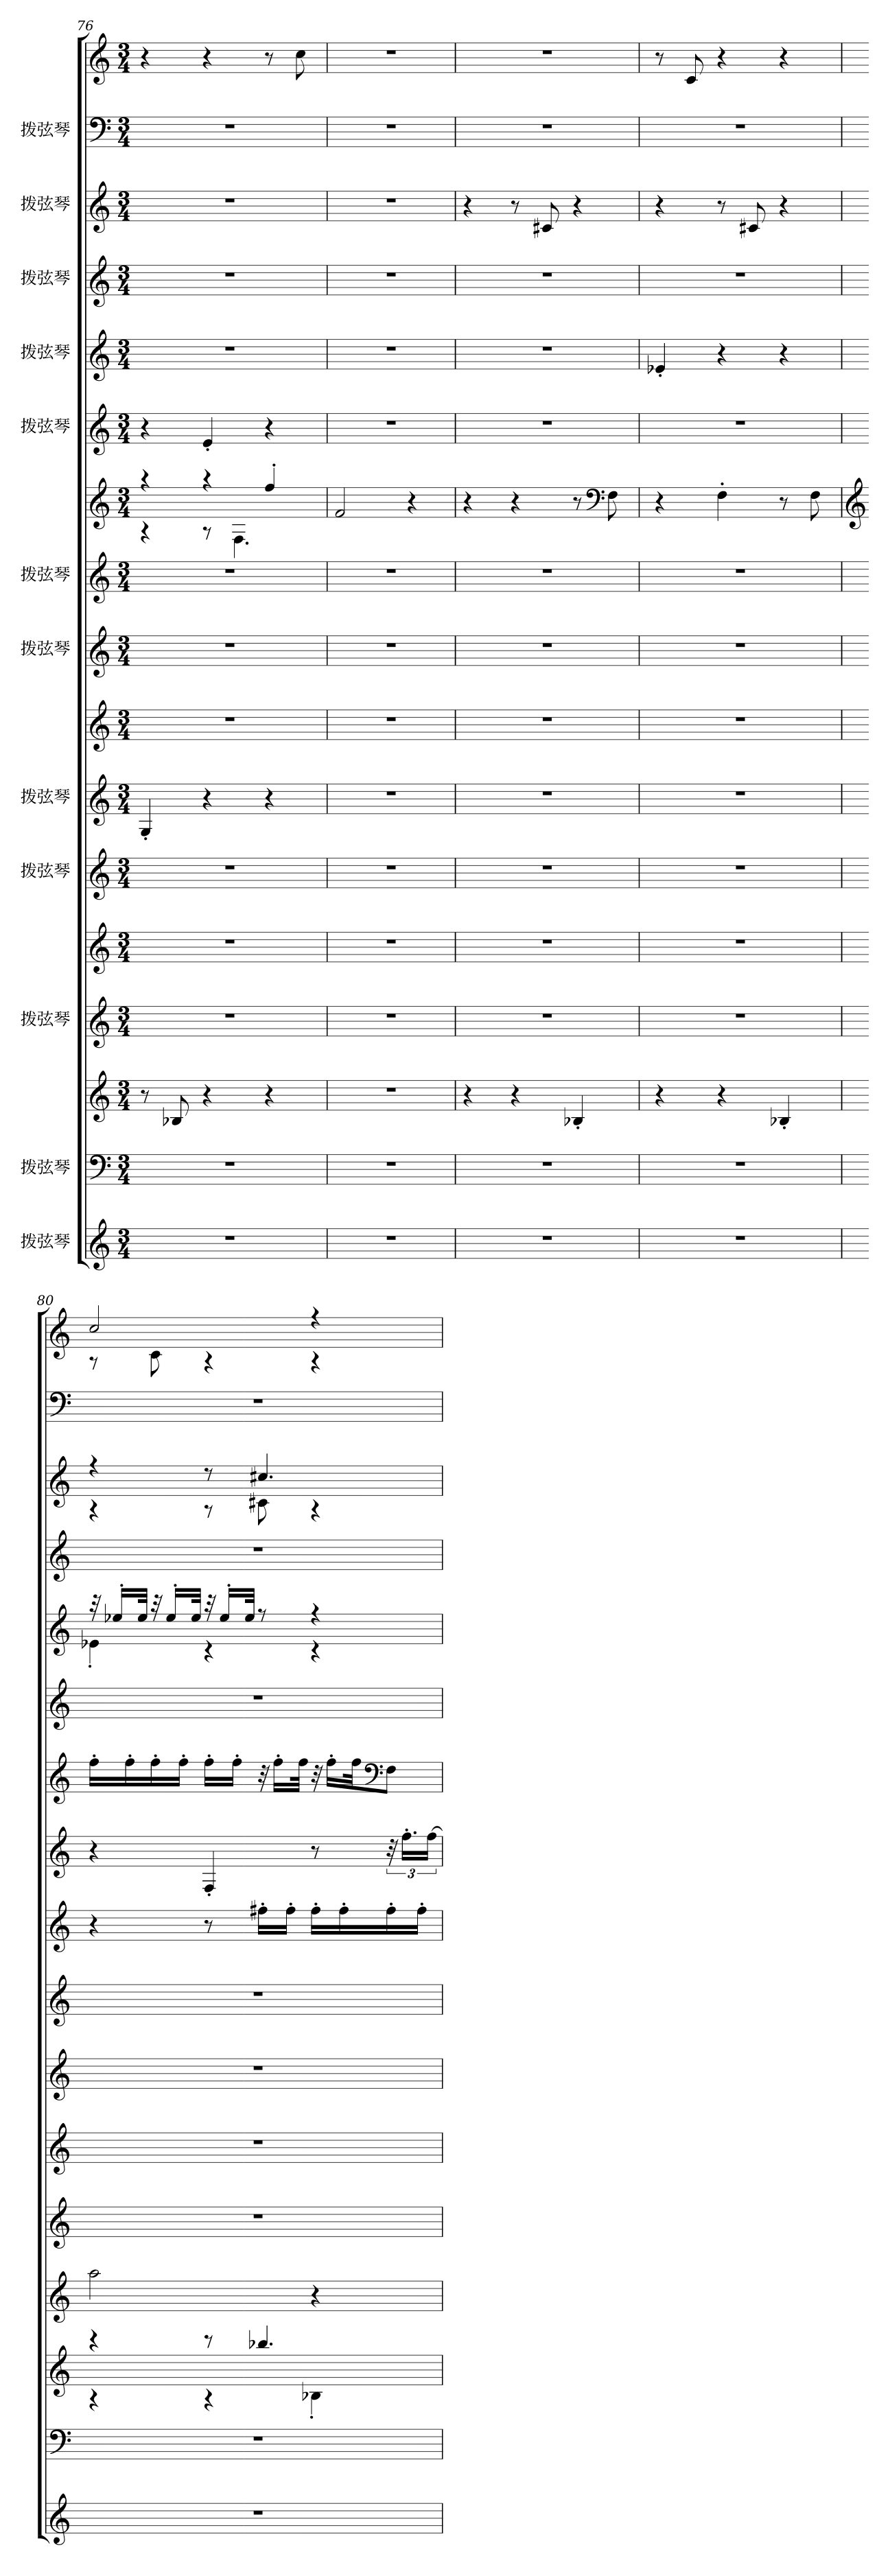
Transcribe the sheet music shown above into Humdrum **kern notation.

**kern	**kern	**kern	**kern	**kern	**kern	**kern	**kern	**kern	**kern	**kern	**kern	**kern	**kern	**kern	**kern	**kern
*part12	*part11	*part11	*part10	*part10	*part9	*part8	*part8	*part7	*part6	*part6	*part5	*part4	*part3	*part2	*part1	*part1
*staff17	*staff16	*staff15	*staff14	*staff13	*staff12	*staff11	*staff10	*staff9	*staff8	*staff7	*staff6	*staff5	*staff4	*staff3	*staff2	*staff1
*I"拨弦琴	*I"拨弦琴	*	*I"拨弦琴	*	*I"拨弦琴	*I"拨弦琴	*	*I"拨弦琴	*I"拨弦琴	*	*I"拨弦琴	*I"拨弦琴	*I"拨弦琴	*I"拨弦琴	*I"拨弦琴	*
*clefG2	*clefF4	*clefG2	*clefG2	*clefG2	*clefG2	*clefG2	*clefG2	*clefG2	*clefG2	*clefG2	*clefG2	*clefG2	*clefG2	*clefG2	*clefF4	*clefG2
*k[]	*k[]	*k[]	*k[]	*k[]	*k[]	*k[]	*k[]	*k[]	*k[]	*k[]	*k[]	*k[]	*k[]	*k[]	*k[]	*k[]
*M3/4	*M3/4	*M3/4	*M3/4	*M3/4	*M3/4	*M3/4	*M3/4	*M3/4	*M3/4	*M3/4	*M3/4	*M3/4	*M3/4	*M3/4	*M3/4	*M3/4
=76	=76	=76	=76	=76	=76	=76	=76	=76	=76	=76	=76	=76	=76	=76	=76	=76
*	*	*	*	*	*	*	*	*	*	*^	*	*	*	*	*	*
2.r	2.r	8r	2.r	2.r	2.r	4G'/	2.r	2.r	2.r	4r	4r	4r	2.r	2.r	2.r	2.r	4r
.	.	8B-X/	.	.	.	.	.	.	.	.	.	.	.	.	.	.	.
.	.	4r	.	.	.	4r	.	.	.	4r	8r	4e'/	.	.	.	.	4r
.	.	.	.	.	.	.	.	.	.	.	4.F\	.	.	.	.	.	.
.	.	4r	.	.	.	4r	.	.	.	4ff'/	.	4r	.	.	.	.	8r
.	.	.	.	.	.	.	.	.	.	.	.	.	.	.	.	.	8cc\
*	*	*	*	*	*	*	*	*	*	*v	*v	*	*	*	*	*	*
=77	=77	=77	=77	=77	=77	=77	=77	=77	=77	=77	=77	=77	=77	=77	=77	=77
2.r	2.r	2.r	2.r	2.r	2.r	2.r	2.r	2.r	2.r	2f/	2.r	2.r	2.r	2.r	2.r	2.r
.	.	.	.	.	.	.	.	.	.	4r	.	.	.	.	.	.
=78	=78	=78	=78	=78	=78	=78	=78	=78	=78	=78	=78	=78	=78	=78	=78	=78
2.r	2.r	4r	2.r	2.r	2.r	2.r	2.r	2.r	2.r	4r	2.r	2.r	2.r	4r	2.r	2.r
.	.	4r	.	.	.	.	.	.	.	4r	.	.	.	8r	.	.
.	.	.	.	.	.	.	.	.	.	.	.	.	.	8c#X/	.	.
.	.	4B-X'/	.	.	.	.	.	.	.	8r	.	.	.	4r	.	.
*	*	*	*	*	*	*	*	*	*	*clefF4	*	*	*	*	*	*
.	.	.	.	.	.	.	.	.	.	8F\	.	.	.	.	.	.
=79	=79	=79	=79	=79	=79	=79	=79	=79	=79	=79	=79	=79	=79	=79	=79	=79
2.r	2.r	4r	2.r	2.r	2.r	2.r	2.r	2.r	2.r	4r	2.r	4e-X'/	2.r	4r	2.r	8r
.	.	.	.	.	.	.	.	.	.	.	.	.	.	.	.	8c/
.	.	4r	.	.	.	.	.	.	.	4F'\	.	4r	.	8r	.	4r
.	.	.	.	.	.	.	.	.	.	.	.	.	.	8c#X/	.	.
.	.	4B-X'/	.	.	.	.	.	.	.	8r	.	4r	.	4r	.	4r
.	.	.	.	.	.	.	.	.	.	8F\	.	.	.	.	.	.
!!LO:PB:g=z
=80	=80	=80	=80	=80	=80	=80	=80	=80	=80	=80	=80	=80	=80	=80	=80	=80
*	*	*	*	*	*	*	*	*	*	*clefG2	*	*	*	*	*	*
*	*	*^	*	*	*	*	*	*	*	*	*	*^	*	*^	*	*^
2.r	2.r	4r	4r	2aa\	2.r	2.r	2.r	2.r	4r	4r	16ff'\LL	2.r	32r	4e-X'\	2.r	4r	4r	2.r	2cc/	8r
.	.	.	.	.	.	.	.	.	.	.	.	.	16ee-X'/LL	.	.	.	.	.	.	.
.	.	.	.	.	.	.	.	.	.	.	16ff'\	.	.	.	.	.	.	.	.	.
.	.	.	.	.	.	.	.	.	.	.	.	.	32ee-/JJk	.	.	.	.	.	.	.
.	.	.	.	.	.	.	.	.	.	.	16ff'\	.	32r	.	.	.	.	.	.	8c\
.	.	.	.	.	.	.	.	.	.	.	.	.	16ee-'/LL	.	.	.	.	.	.	.
.	.	.	.	.	.	.	.	.	.	.	16ff'\JJ	.	.	.	.	.	.	.	.	.
.	.	.	.	.	.	.	.	.	.	.	.	.	32ee-/JJk	.	.	.	.	.	.	.
.	.	8r	4r	.	.	.	.	.	8r	4F'/	16ff'\LL	.	32r	4r	.	8r	8r	.	.	4r
.	.	.	.	.	.	.	.	.	.	.	.	.	16ee-'/LL	.	.	.	.	.	.	.
.	.	.	.	.	.	.	.	.	.	.	16ff'\JJ	.	.	.	.	.	.	.	.	.
.	.	.	.	.	.	.	.	.	.	.	.	.	32ee-/JJk	.	.	.	.	.	.	.
.	.	4.bb-X/	.	.	.	.	.	.	16ff#X'\LL	.	32r	.	8r	.	.	4.cc#X/	8c#X\	.	.	.
.	.	.	.	.	.	.	.	.	.	.	16ff'\LL	.	.	.	.	.	.	.	.	.
.	.	.	.	.	.	.	.	.	16ff#'\JJ	.	.	.	.	.	.	.	.	.	.	.
.	.	.	.	.	.	.	.	.	.	.	32ff\JJk	.	.	.	.	.	.	.	.	.
.	.	.	4B-X'\	4r	.	.	.	.	16ff#'\LL	8r	32r	.	4r	4r	.	.	4r	.	4r	4r
.	.	.	.	.	.	.	.	.	.	.	16ff'\LL	.	.	.	.	.	.	.	.	.
.	.	.	.	.	.	.	.	.	16ff#'\	.	.	.	.	.	.	.	.	.	.	.
.	.	.	.	.	.	.	.	.	.	.	32ff\JK	.	.	.	.	.	.	.	.	.
*	*	*	*	*	*	*	*	*	*	*	*clefF4	*	*	*	*	*	*	*	*	*
.	.	.	.	.	.	.	.	.	16ff#'\	48r	8F\J	.	.	.	.	.	.	.	.	.
.	.	.	.	.	.	.	.	.	.	24.ff'\LL	.	.	.	.	.	.	.	.	.	.
.	.	.	.	.	.	.	.	.	16ff#'\JJ	.	.	.	.	.	.	.	.	.	.	.
.	.	.	.	.	.	.	.	.	.	[24ff\JJ	.	.	.	.	.	.	.	.	.	.
*	*	*v	*v	*	*	*	*	*	*	*	*	*	*v	*v	*	*v	*v	*	*v	*v
=	=	=	=	=	=	=	=	=	=	=	=	=	=	=	=	=
*-	*-	*-	*-	*-	*-	*-	*-	*-	*-	*-	*-	*-	*-	*-	*-	*-
